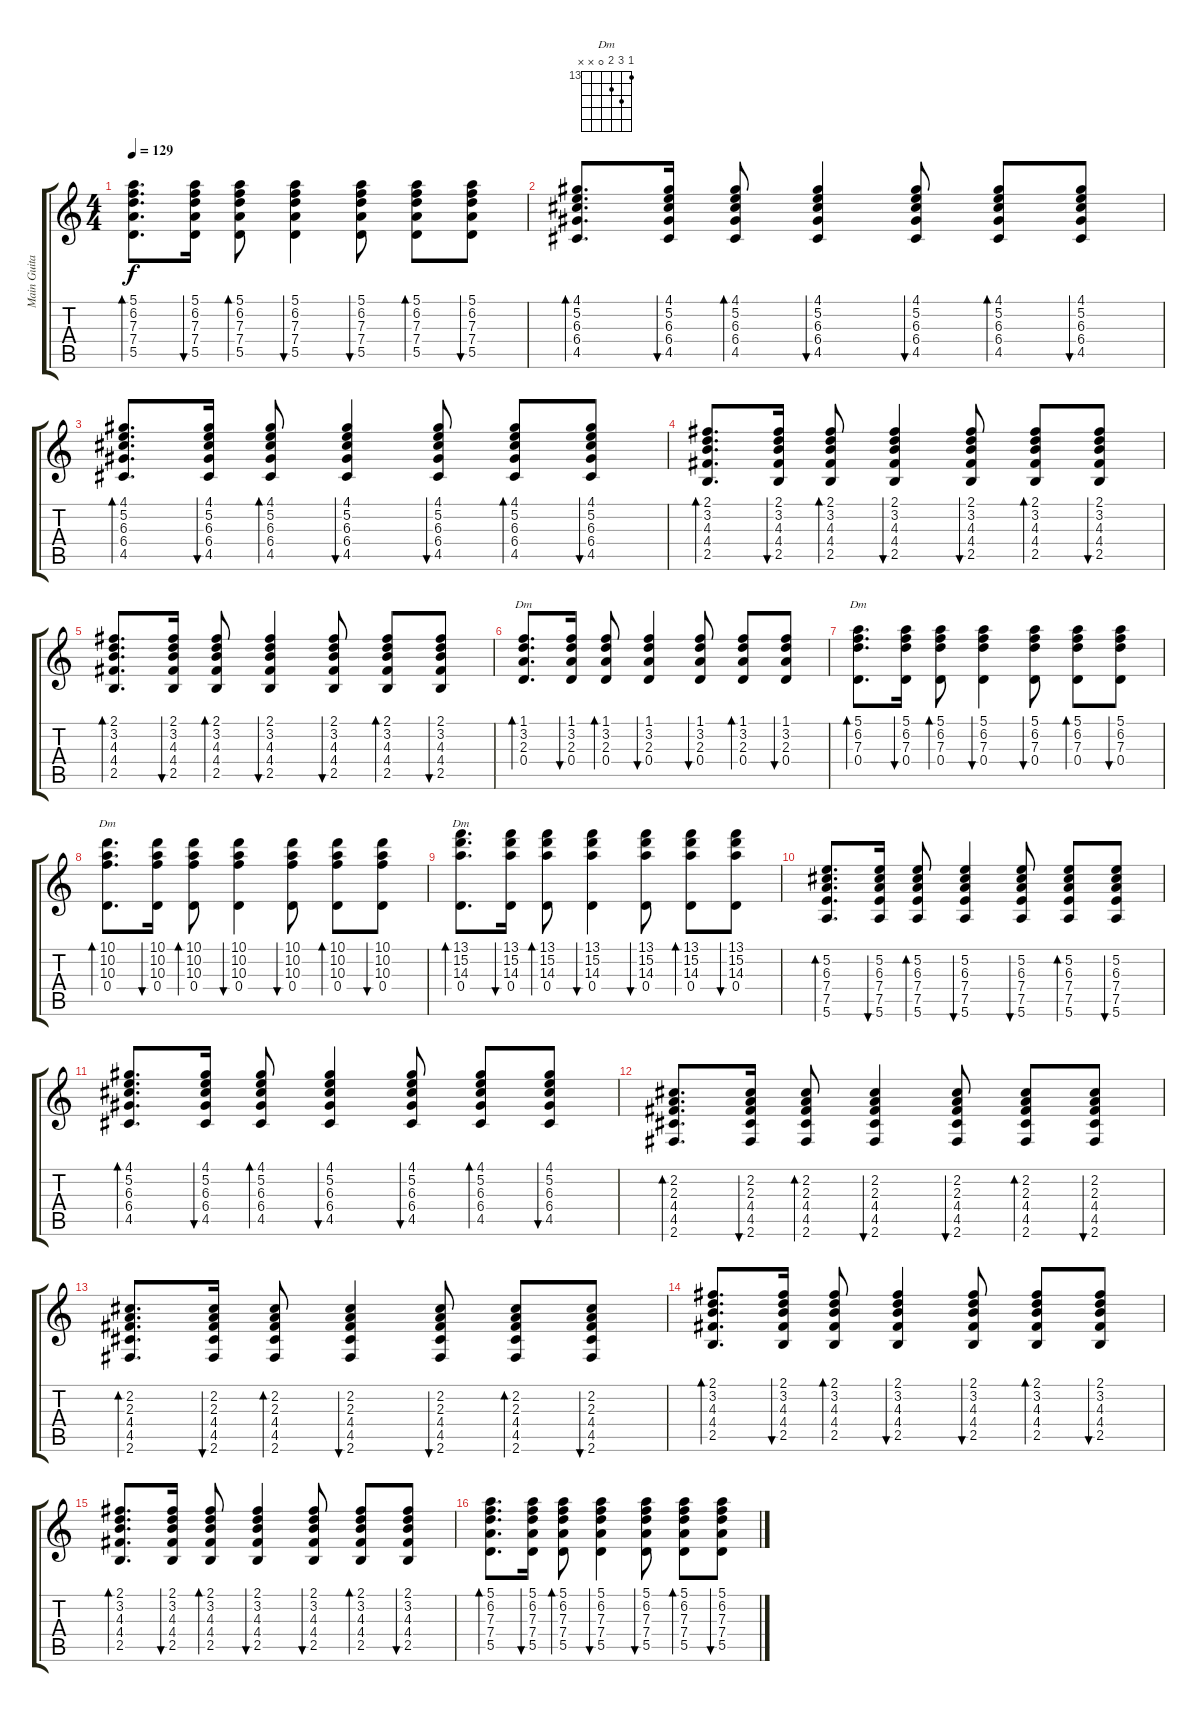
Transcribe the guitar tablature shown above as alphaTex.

\track ("Main Guitar" "Main Guita") {instrument acousticguitarnylon}
\staff {score tabs}
\tuning (E4 B3 G3 D3 A2 E2) {hide}
\chord ("Dm" 1 3 2 0 x x)
\chord ("Dm" 5 6 7 0 x x) {firstfret 5}
\chord ("Dm" 10 10 10 0 x x) {firstfret 10 barre 10}
\chord ("Dm" 13 15 14 0 x x) {firstfret 13}
\ts (4 4)
\tempo 129
\clef g2
\ks c
(5.1 6.2 7.3 7.4 5.5).8{d bd 60 dy f} (5.1 6.2 7.3 7.4 5.5).16{bu 60} (5.1 6.2 7.3 7.4 5.5).8{bd 60} (5.1 6.2 7.3 7.4 5.5).4{bu 60} (5.1 6.2 7.3 7.4 5.5).8{bu 60} (5.1 6.2 7.3 7.4 5.5).8{bd 60} (5.1 6.2 7.3 7.4 5.5).8{bu 60} |
(4.1 5.2 6.3 6.4 4.5).8{d bd 60} (4.1 5.2 6.3 6.4 4.5).16{bu 60} (4.1 5.2 6.3 6.4 4.5).8{bd 60} (4.1 5.2 6.3 6.4 4.5).4{bu 60} (4.1 5.2 6.3 6.4 4.5).8{bu 60} (4.1 5.2 6.3 6.4 4.5).8{bd 60} (4.1 5.2 6.3 6.4 4.5).8{bu 60} |
(4.1 5.2 6.3 6.4 4.5).8{d bd 60} (4.1 5.2 6.3 6.4 4.5).16{bu 60} (4.1 5.2 6.3 6.4 4.5).8{bd 60} (4.1 5.2 6.3 6.4 4.5).4{bu 60} (4.1 5.2 6.3 6.4 4.5).8{bu 60} (4.1 5.2 6.3 6.4 4.5).8{bd 60} (4.1 5.2 6.3 6.4 4.5).8{bu 60} |
(2.1 3.2 4.3 4.4 2.5).8{d bd 60} (2.1 3.2 4.3 4.4 2.5).16{bu 60} (2.1 3.2 4.3 4.4 2.5).8{bd 60} (2.1 3.2 4.3 4.4 2.5).4{bu 60} (2.1 3.2 4.3 4.4 2.5).8{bu 60} (2.1 3.2 4.3 4.4 2.5).8{bd 60} (2.1 3.2 4.3 4.4 2.5).8{bu 60} |
(2.1 3.2 4.3 4.4 2.5).8{d bd 60} (2.1 3.2 4.3 4.4 2.5).16{bu 60} (2.1 3.2 4.3 4.4 2.5).8{bd 60} (2.1 3.2 4.3 4.4 2.5).4{bu 60} (2.1 3.2 4.3 4.4 2.5).8{bu 60} (2.1 3.2 4.3 4.4 2.5).8{bd 60} (2.1 3.2 4.3 4.4 2.5).8{bu 60} |
(1.1 3.2 2.3 0.4).8{d bd 60 ch "Dm"} (1.1 3.2 2.3 0.4).16{bu 60} (1.1 3.2 2.3 0.4).8{bd 60} (1.1 3.2 2.3 0.4).4{bu 60} (1.1 3.2 2.3 0.4).8{bu 60} (1.1 3.2 2.3 0.4).8{bd 60} (1.1 3.2 2.3 0.4).8{bu 60} |
(5.1 6.2 7.3 0.4).8{d bd 60 ch "Dm"} (5.1 6.2 7.3 0.4).16{bu 60} (5.1 6.2 7.3 0.4).8{bd 60} (5.1 6.2 7.3 0.4).4{bu 60} (5.1 6.2 7.3 0.4).8{bu 60} (5.1 6.2 7.3 0.4).8{bd 60} (5.1 6.2 7.3 0.4).8{bu 60} |
(10.1 10.2 10.3 0.4).8{d bd 60 ch "Dm"} (10.1 10.2 10.3 0.4).16{bu 60} (10.1 10.2 10.3 0.4).8{bd 60} (10.1 10.2 10.3 0.4).4{bu 60} (10.1 10.2 10.3 0.4).8{bu 60} (10.1 10.2 10.3 0.4).8{bd 60} (10.1 10.2 10.3 0.4).8{bu 60} |
(13.1 15.2 14.3 0.4).8{d bd 60 ch "Dm"} (13.1 15.2 14.3 0.4).16{bu 60} (13.1 15.2 14.3 0.4).8{bd 60} (13.1 15.2 14.3 0.4).4{bu 60} (13.1 15.2 14.3 0.4).8{bu 60} (13.1 15.2 14.3 0.4).8{bd 60} (13.1 15.2 14.3 0.4).8{bu 60} |
(5.2 6.3 7.4 7.5 5.6).8{d bd 60} (5.2 6.3 7.4 7.5 5.6).16{bu 60} (5.2 6.3 7.4 7.5 5.6).8{bd 60} (5.2 6.3 7.4 7.5 5.6).4{bu 60} (5.2 6.3 7.4 7.5 5.6).8{bu 60} (5.2 6.3 7.4 7.5 5.6).8{bd 60} (5.2 6.3 7.4 7.5 5.6).8{bu 60} |
(4.1 5.2 6.3 6.4 4.5).8{d bd 60} (4.1 5.2 6.3 6.4 4.5).16{bu 60} (4.1 5.2 6.3 6.4 4.5).8{bd 60} (4.1 5.2 6.3 6.4 4.5).4{bu 60} (4.1 5.2 6.3 6.4 4.5).8{bu 60} (4.1 5.2 6.3 6.4 4.5).8{bd 60} (4.1 5.2 6.3 6.4 4.5).8{bu 60} |
(2.2 2.3 4.4 4.5 2.6).8{d bd 60} (2.2 2.3 4.4 4.5 2.6).16{bu 60} (2.2 2.3 4.4 4.5 2.6).8{bd 60} (2.2 2.3 4.4 4.5 2.6).4{bu 60} (2.2 2.3 4.4 4.5 2.6).8{bu 60} (2.2 2.3 4.4 4.5 2.6).8{bd 60} (2.2 2.3 4.4 4.5 2.6).8{bu 60} |
(2.2 2.3 4.4 4.5 2.6).8{d bd 60} (2.2 2.3 4.4 4.5 2.6).16{bu 60} (2.2 2.3 4.4 4.5 2.6).8{bd 60} (2.2 2.3 4.4 4.5 2.6).4{bu 60} (2.2 2.3 4.4 4.5 2.6).8{bu 60} (2.2 2.3 4.4 4.5 2.6).8{bd 60} (2.2 2.3 4.4 4.5 2.6).8{bu 60} |
(2.1 3.2 4.3 4.4 2.5).8{d bd 60} (2.1 3.2 4.3 4.4 2.5).16{bu 60} (2.1 3.2 4.3 4.4 2.5).8{bd 60} (2.1 3.2 4.3 4.4 2.5).4{bu 60} (2.1 3.2 4.3 4.4 2.5).8{bu 60} (2.1 3.2 4.3 4.4 2.5).8{bd 60} (2.1 3.2 4.3 4.4 2.5).8{bu 60} |
(2.1 3.2 4.3 4.4 2.5).8{d bd 60} (2.1 3.2 4.3 4.4 2.5).16{bu 60} (2.1 3.2 4.3 4.4 2.5).8{bd 60} (2.1 3.2 4.3 4.4 2.5).4{bu 60} (2.1 3.2 4.3 4.4 2.5).8{bu 60} (2.1 3.2 4.3 4.4 2.5).8{bd 60} (2.1 3.2 4.3 4.4 2.5).8{bu 60} |
(5.1 6.2 7.3 7.4 5.5).8{d bd 60} (5.1 6.2 7.3 7.4 5.5).16{bu 60} (5.1 6.2 7.3 7.4 5.5).8{bd 60} (5.1 6.2 7.3 7.4 5.5).4{bu 60} (5.1 6.2 7.3 7.4 5.5).8{bu 60} (5.1 6.2 7.3 7.4 5.5).8{bd 60} (5.1 6.2 7.3 7.4 5.5).8{bu 60}
